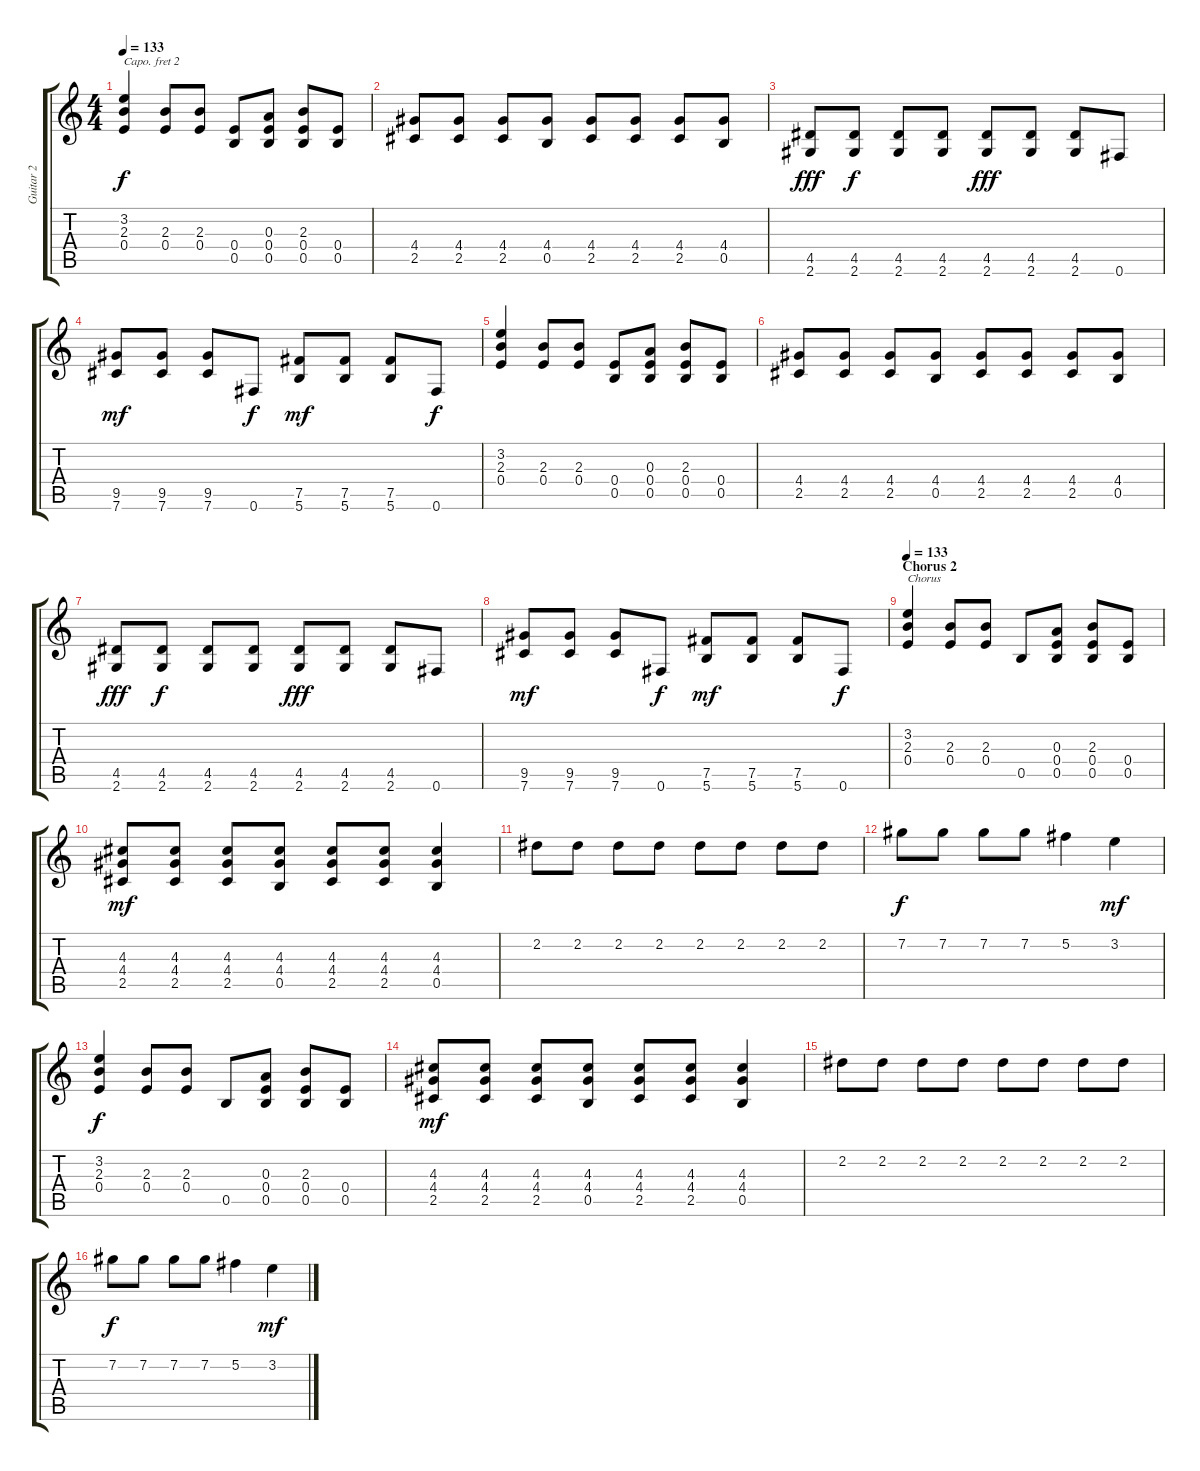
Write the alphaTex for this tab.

\track ("Guitar 2" "Guitar 2") {instrument electricguitarclean}
\staff {score tabs}
\capo 2
\tuning (E4 B3 G3 D3 A2 E2) {hide}
\ts (4 4)
\tempo 133
\clef g2
\ks c
(3.2 2.3 0.4).4{dy f} (2.3 0.4).8 (2.3 0.4).8 (0.4 0.5).8 (0.3 0.4 0.5).8 (2.3 0.4 0.5).8 (0.4 0.5).8 |
(4.4 2.5).8 (4.4 2.5).8 (4.4 2.5).8 (4.4 0.5).8 (4.4 2.5).8 (4.4 2.5).8 (4.4 2.5).8 (4.4 0.5).8 |
(4.5 2.6).8{dy fff} (4.5 2.6).8{dy f} (4.5 2.6).8 (4.5 2.6).8 (4.5 2.6).8{dy fff} (4.5 2.6).8 (4.5 2.6).8 0.6.8 |
(9.5 7.6).8{dy mf} (9.5 7.6).8 (9.5 7.6).8 0.6.8{dy f} (7.5 5.6).8{dy mf} (7.5 5.6).8 (7.5 5.6).8 0.6.8{dy f} |
(3.2 2.3 0.4).4 (2.3 0.4).8 (2.3 0.4).8 (0.4 0.5).8 (0.3 0.4 0.5).8 (2.3 0.4 0.5).8 (0.4 0.5).8 |
(4.4 2.5).8 (4.4 2.5).8 (4.4 2.5).8 (4.4 0.5).8 (4.4 2.5).8 (4.4 2.5).8 (4.4 2.5).8 (4.4 0.5).8 |
(4.5 2.6).8{dy fff} (4.5 2.6).8{dy f} (4.5 2.6).8 (4.5 2.6).8 (4.5 2.6).8{dy fff} (4.5 2.6).8 (4.5 2.6).8 0.6.8 |
(9.5 7.6).8{dy mf} (9.5 7.6).8 (9.5 7.6).8 0.6.8{dy f} (7.5 5.6).8{dy mf} (7.5 5.6).8 (7.5 5.6).8 0.6.8{dy f} |
\section ("" "Chorus 2")
\tempo 133
(3.2 2.3 0.4).4{txt "Chorus"} (2.3 0.4).8 (2.3 0.4).8 0.5.8 (0.3 0.4 0.5).8 (2.3 0.4 0.5).8 (0.4 0.5).8 |
(4.3 4.4 2.5).8{dy mf} (4.3 4.4 2.5).8 (4.3 4.4 2.5).8 (4.3 4.4 0.5).8 (4.3 4.4 2.5).8 (4.3 4.4 2.5).8 (4.3 4.4 0.5).4 |
2.2.8 2.2.8 2.2.8 2.2.8 2.2.8 2.2.8 2.2.8 2.2.8 |
7.2.8{dy f} 7.2.8 7.2.8 7.2.8 5.2.4 3.2.4{dy mf} |
(3.2 2.3 0.4).4{dy f} (2.3 0.4).8 (2.3 0.4).8 0.5.8 (0.3 0.4 0.5).8 (2.3 0.4 0.5).8 (0.4 0.5).8 |
(4.3 4.4 2.5).8{dy mf} (4.3 4.4 2.5).8 (4.3 4.4 2.5).8 (4.3 4.4 0.5).8 (4.3 4.4 2.5).8 (4.3 4.4 2.5).8 (4.3 4.4 0.5).4 |
2.2.8 2.2.8 2.2.8 2.2.8 2.2.8 2.2.8 2.2.8 2.2.8 |
7.2.8{dy f} 7.2.8 7.2.8 7.2.8 5.2.4 3.2.4{dy mf}
